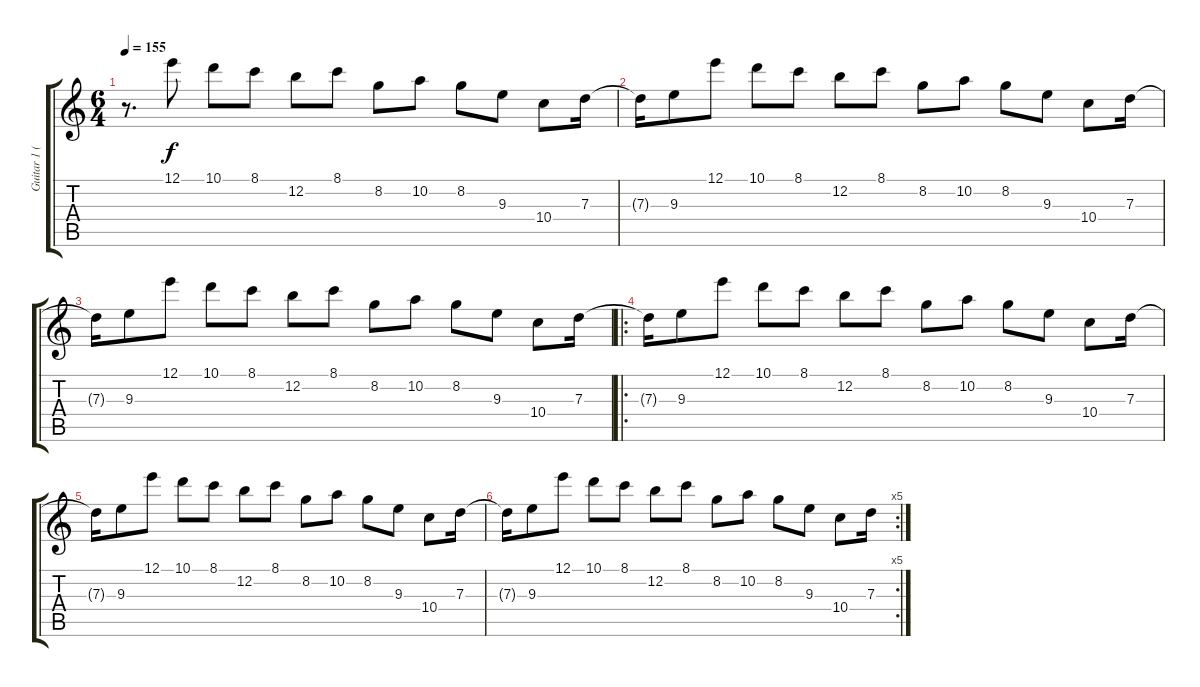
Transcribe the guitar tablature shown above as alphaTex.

\track ("Guitar 1 (Delay)" "Guitar 1 (") {instrument electricguitarclean}
\staff {score tabs}
\tuning (E4 B3 G3 D3 A2 E2) {hide}
\ts (6 4)
\tempo 155
\clef g2
\ks c
r.8{d dy f instrument electricguitarclean} 12.1.8 10.1.8 8.1.8 12.2.8 8.1.8 8.2.8 10.2.8 8.2.8 9.3.8 10.4.8 7.3.16 |
7.3{t}.16 9.3.8 12.1.8 10.1.8 8.1.8 12.2.8 8.1.8 8.2.8 10.2.8 8.2.8 9.3.8 10.4.8 7.3.16 |
7.3{t}.16 9.3.8 12.1.8 10.1.8 8.1.8 12.2.8 8.1.8 8.2.8 10.2.8 8.2.8 9.3.8 10.4.8 7.3.16 |
\ro
7.3{t}.16 9.3.8 12.1.8 10.1.8 8.1.8 12.2.8 8.1.8 8.2.8 10.2.8 8.2.8 9.3.8 10.4.8 7.3.16 |
7.3{t}.16 9.3.8 12.1.8 10.1.8 8.1.8 12.2.8 8.1.8 8.2.8 10.2.8 8.2.8 9.3.8 10.4.8 7.3.16 |
\rc 5
7.3{t}.16 9.3.8 12.1.8 10.1.8 8.1.8 12.2.8 8.1.8 8.2.8 10.2.8 8.2.8 9.3.8 10.4.8 7.3.16
